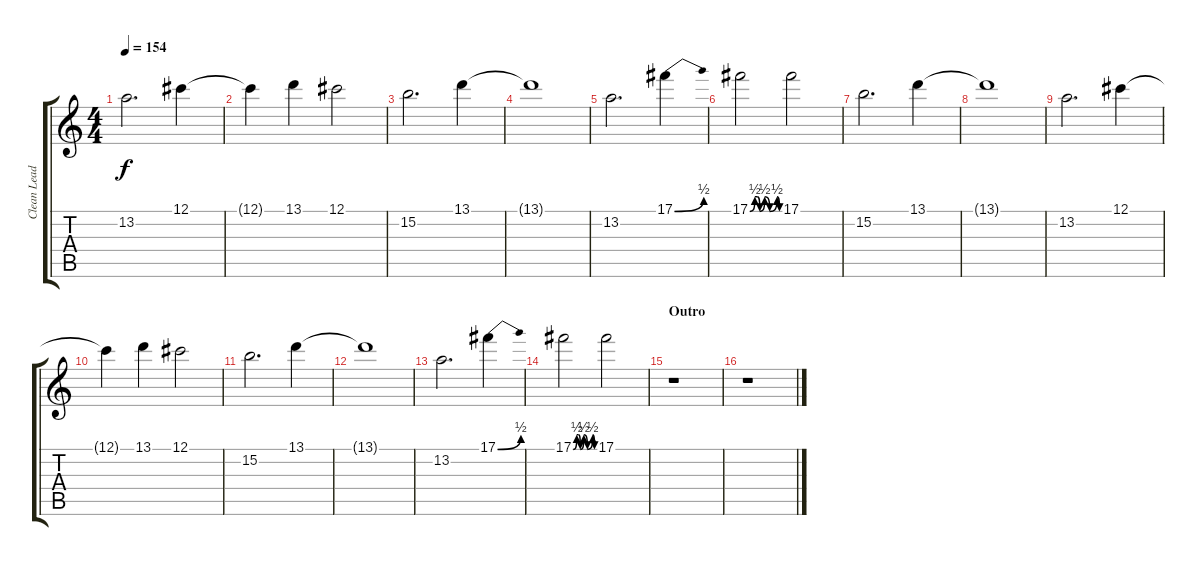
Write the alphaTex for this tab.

\track ("Clean Lead - Padge" "Clean Lead") {instrument electricguitarclean}
\staff {score tabs}
\tuning (Db4 Ab3 E3 B2 Gb2 B1) {hide}
\ts (4 4)
\tempo 154
\clef g2
\ks c
13.2.2{d dy f} 12.1.4 |
12.1{t}.4 13.1.4 12.1.2 |
15.2.2{d} 13.1.4 |
13.1{t}.1 |
13.2.2{d} 17.1{be (bend 0 0 60 2)}.4 |
17.1{be (custom 0 0 10 2 15 2 20 0 30 2 40 0 55 2 60 0)}.2 17.1.2 |
15.2.2{d} 13.1.4 |
13.1{t}.1 |
13.2.2{d} 12.1.4 |
12.1{t}.4 13.1.4 12.1.2 |
15.2.2{d} 13.1.4 |
13.1{t}.1 |
13.2.2{d} 17.1{be (bend 0 0 60 2)}.4 |
17.1{be (custom 0 0 10 2 15 2 20 0 30 2 40 0 55 2 60 0)}.2 17.1.2 |
\section ("" "Outro")
r.1 |
r.1
